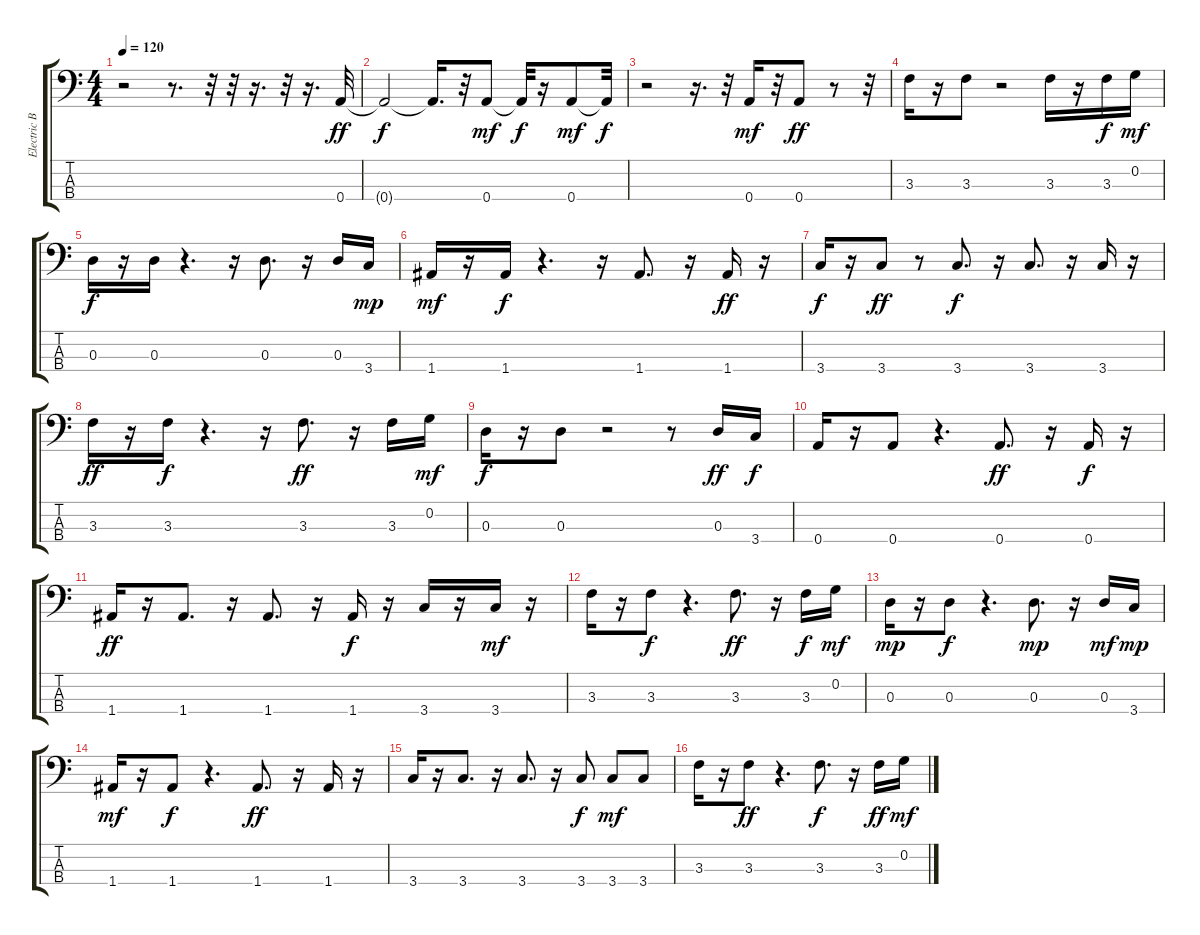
\track ("Electric Bass" "Electric B") {instrument electricbassfinger}
\staff {score tabs}
\tuning (C-1 G2 D2 A1) {hide}
\ts (4 4)
\tempo 120
\clef f4
\ks c
r.2{dy ff} r.8{d} r.32 r.32 r.16{d} r.32 r.16{d} 0.4.32 |
0.4{t}.2{dy f} 0.4{t}.16{d} r.32 0.4.8{dy mf} 0.4{t}.32{dy f} r.16 0.4.8{dy mf} 0.4{t}.32{dy f} |
r.2 r.16{d} r.32 0.4.16{dy mf} r.32 0.4.8{dy ff} r.8 r.32 |
3.3.16 r.16 3.3.8 r.2 3.3.16 r.16 3.3.16{dy f} 0.2.16{dy mf} |
0.3.16{dy f} r.16 0.3.16 r.4{d} r.16 0.3.8{d} r.16 0.3.16 3.4.16{dy mp} |
1.4.16{dy mf} r.16 1.4.16{dy f} r.4{d} r.16 1.4.8{d} r.16 1.4.16{dy ff} r.16 |
3.4.16{dy f} r.16 3.4.8{dy ff} r.8 3.4.8{d dy f} r.16 3.4.8{d} r.16 3.4.16 r.16 |
3.3.16{dy ff} r.16 3.3.16{dy f} r.4{d} r.16 3.3.8{d dy ff} r.16 3.3.16 0.2.16{dy mf} |
0.3.16{dy f} r.16 0.3.8 r.2 r.8 0.3.16{dy ff} 3.4.16{dy f} |
0.4.16 r.16 0.4.8 r.4{d} 0.4.8{d dy ff} r.16 0.4.16{dy f} r.16 |
1.4.16{dy ff} r.16 1.4.8{d} r.16 1.4.8{d} r.16 1.4.16{dy f} r.16 3.4.16 r.16 3.4.16{dy mf} r.16 |
3.3.16 r.16 3.3.8{dy f} r.4{d} 3.3.8{d dy ff} r.16 3.3.16{dy f} 0.2.16{dy mf} |
0.3.16{dy mp} r.16 0.3.8{dy f} r.4{d} 0.3.8{d dy mp} r.16 0.3.16{dy mf} 3.4.16{dy mp} |
1.4.16{dy mf} r.16 1.4.8{dy f} r.4{d} 1.4.8{d dy ff} r.16 1.4.16 r.16 |
3.4.16 r.16 3.4.8{d} r.16 3.4.8{d balance 7} r.16 3.4.8{dy f balance 6} 3.4.8{dy mf} 3.4.8 |
3.3.16 r.16 3.3.8{dy ff} r.4{d} 3.3.8{d dy f volume 13} r.16 3.3.16{dy ff volume 13} 0.2.16{dy mf}
